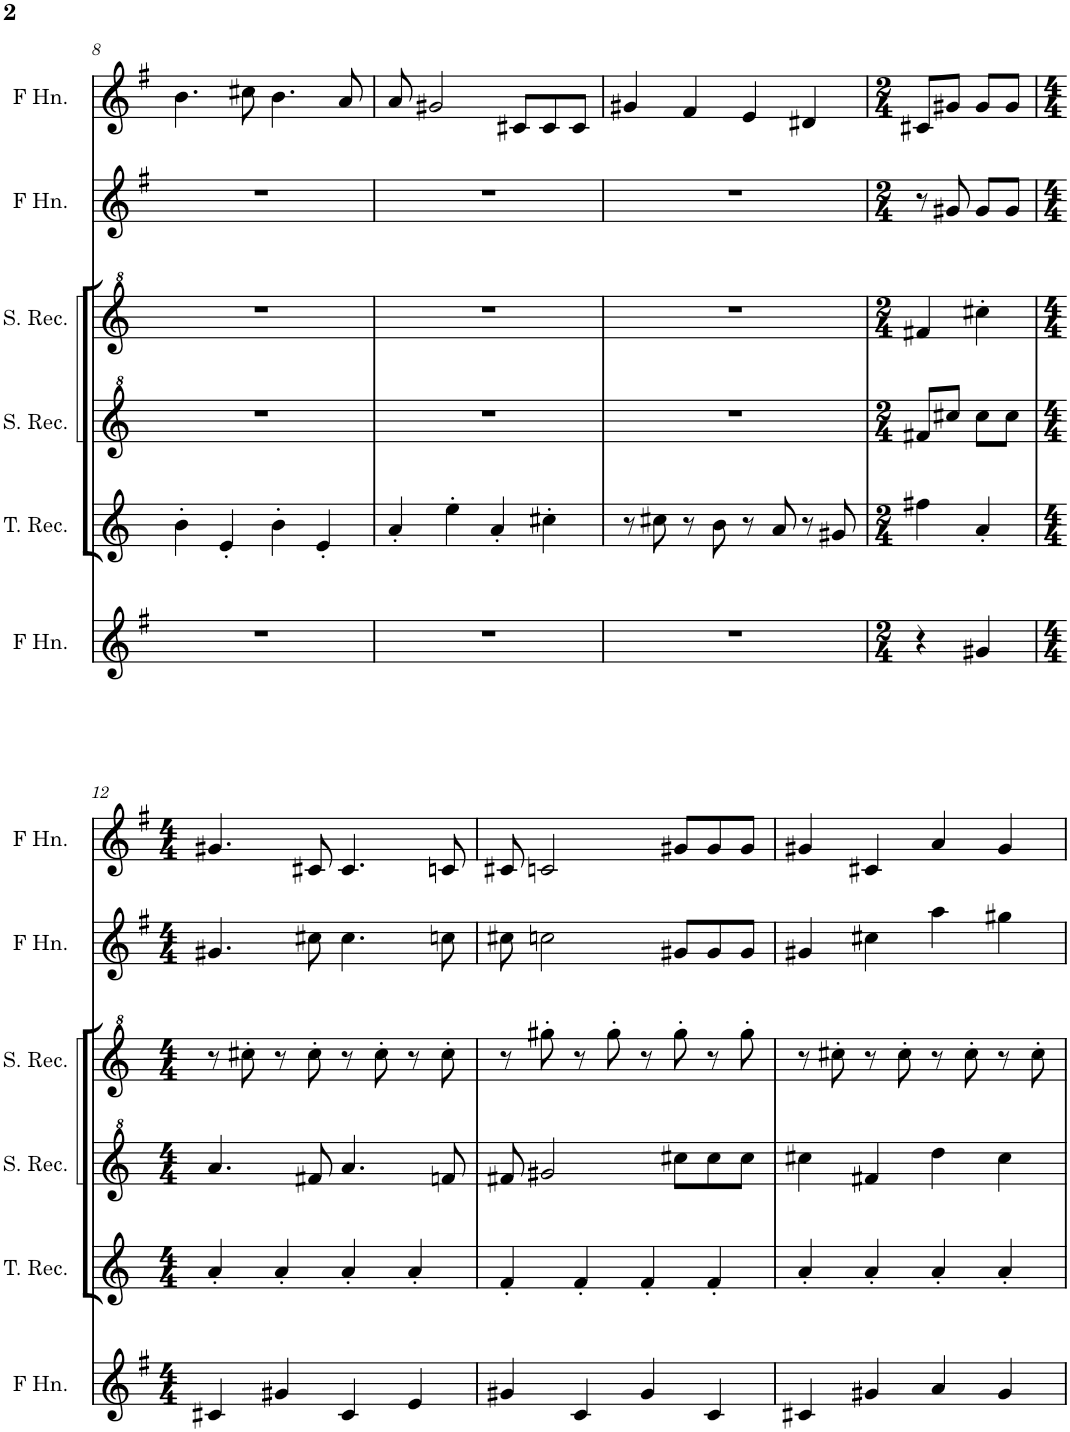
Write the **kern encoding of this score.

**kern	**kern	**kern	**kern	**kern	**kern	**kern	**dynam	**kern	**kern	**dynam
*part9	*part8	*part7	*part6	*part5	*part4	*part3	*part3	*part2	*part1	*part1
*staff9	*staff8	*staff7	*staff6	*staff5	*staff4	*staff3	*staff3	*staff2	*staff1	*staff1
*I"Horn in F	*I"Bass Recorder	*I"Tenor Recorder	*I"Soprano Recorder	*I"Soprano Recorder	*I"Horn in F	*I"Alto Recorder	*	*I"Horn in F	*I"Alto Recorder	*
*	*I'B. Rec.	*I'T. Rec.	*I'S. Rec.	*I'S. Rec.	*	*I'A. Rec.	*	*	*I'A. Rec.	*
!!LO:PB:g=z
*clefG2	*clefF^4	*clefG2	*clefG^2	*clefG^2	*clefG2	*clefG2	*	*clefG2	*clefG2	*
*Trd4c7	*	*	*	*	*Trd4c7	*	*	*Trd4c7	*	*
*k[f#]	*k[]	*k[]	*k[]	*k[]	*k[f#]	*k[]	*	*k[f#]	*k[]	*
*M4/4	*M4/4	*M4/4	*M4/4	*M4/4	*M4/4	*M4/4	*	*M4/4	*M4/4	*
=8	=8	=8	=8	=8	=8	=8	=8	=8	=8	=8
1r	1r	4b'\	1r	1r	1r	1r	.	4.b\	4.ee	.
.	.	4e'/	.	.	.	.	.	.	.	.
.	.	.	.	.	.	.	.	8cc#X\	8ff#X	.
.	.	4b'\	.	.	.	.	.	4.b\	4.ee	.
.	.	4e'/	.	.	.	.	.	.	.	.
.	.	.	.	.	.	.	.	8a/	8dd	.
=9	=9	=9	=9	=9	=9	=9	=9	=9	=9	=9
1r	1r	4a'/	1r	1r	1r	1r	.	8a/	8dd	.
.	.	.	.	.	.	.	.	2g#X/	2cc#X	.
.	.	4ee'\	.	.	.	.	.	.	.	.
.	.	4a'/	.	.	.	.	.	.	.	.
.	.	.	.	.	.	.	.	8c#X/L	8f#X	.
.	.	4cc#X'\	.	.	.	.	.	8c#/	8f#/L	.
.	.	.	.	.	.	.	.	8c#/J	8f#/J	.
=10	=10	=10	=10	=10	=10	=10	=10	=10	=10	=10
1r	1r	8r	1r	1r	1r	1r	.	4g#X/	4cc#X	.
.	.	8cc#X\	.	.	.	.	.	.	.	.
.	.	8r	.	.	.	.	.	4f#/	4b	.
.	.	8b\	.	.	.	.	.	.	.	.
.	.	8r	.	.	.	.	.	4e/	4a	.
.	.	8a/	.	.	.	.	.	.	.	.
.	.	8r	.	.	.	.	.	4d#X/	4g#X	.
.	.	8g#X/	.	.	.	.	.	.	.	.
=11	=11	=11	=11	=11	=11	=11	=11	=11	=11	=11
*M2/4	*M2/4	*M2/4	*M2/4	*M2/4	*M2/4	*M2/4	*	*M2/4	*M2/4	*
4r	4r	4ff#X\	8ff#X/L	4ff#X/	8r	8r	.	8c#X/L	8f#X/L	.
!	!	!	!	!	!	!	!LO:DY:b	!	!	!LO:DY:b
.	.	.	8ccc#X/J	.	8g#X/	8cc#X	ff	8g#X/J	8cc#X/J	ff
4g#X/	4c#X	4a'/	8ccc#\L	4ccc#X'\	8g#/L	8cc#\L	.	8g#/L	8cc#\L	.
.	.	.	8ccc#\J	.	8g#/J	8cc#\J	.	8g#/J	8cc#\J	.
!!LO:LB:g=z
=12	=12	=12	=12	=12	=12	=12	=12	=12	=12	=12
*M4/4	*M4/4	*M4/4	*M4/4	*M4/4	*M4/4	*M4/4	*	*M4/4	*M4/4	*
4c#X/	4F#X	4a'/	4.aa/	8r	4.g#X/	4.cc#X	.	4.g#X/	4.cc#X	.
.	.	.	.	8ccc#X'\	.	.	.	.	.	.
4g#X/	4c#X	4a'/	.	8r	.	.	.	.	.	.
.	.	.	8ff#X/	8ccc#'\	8cc#X\	8f#X	.	8c#X/	8f#X	.
4c#/	4F#	4a'/	4.aa/	8r	4.cc#\	4.f#	.	4.c#/	4.f#	.
.	.	.	.	8ccc#'\	.	.	.	.	.	.
4e/	4A	4a'/	.	8r	.	.	.	.	.	.
.	.	.	8ffn/	8ccc#'\	8ccn\	8fn	.	8cn/	8fn	.
=13	=13	=13	=13	=13	=13	=13	=13	=13	=13	=13
4g#X/	4c#X	4f'/	8ff#X/	8r	8cc#X\	8f#X	.	8c#X/	8f#X	.
.	.	.	2gg#X/	8ggg#X'\	2ccn\	2fn	.	2cn/	2fn	.
4c/	4F	4f'/	.	8r	.	.	.	.	.	.
.	.	.	.	8ggg#'\	.	.	.	.	.	.
4g#/	4c#	4f'/	.	8r	.	.	.	.	.	.
.	.	.	8ccc#X\L	8ggg#'\	8g#X/L	8cc#X	.	8g#X/L	8cc#X	.
4c/	4F	4f'/	8ccc#\	8r	8g#/	8cc#\L	.	8g#/	8cc#\L	.
.	.	.	8ccc#\J	8ggg#'\	8g#/J	8cc#\J	.	8g#/J	8cc#\J	.
=14	=14	=14	=14	=14	=14	=14	=14	=14	=14	=14
4c#X/	4F#X	4a'/	4ccc#X\	8r	4g#X/	4cc#X	.	4g#X/	4cc#X	.
.	.	.	.	8ccc#X'\	.	.	.	.	.	.
4g#X/	4c#X	4a'/	4ff#X/	8r	4cc#X\	4f#X	.	4c#X/	4f#X	.
.	.	.	.	8ccc#'\	.	.	.	.	.	.
4a/	4d	4a'/	4ddd\	8r	4aa\	4dd	.	4a/	4dd	.
.	.	.	.	8ccc#'\	.	.	.	.	.	.
4g#/	4c#	4a'/	4ccc#\	8r	4gg#X\	4cc#	.	4g#/	4cc#	.
.	.	.	.	8ccc#'\	.	.	.	.	.	.
=	=	=	=	=	=	=	=	=	=	=
*-	*-	*-	*-	*-	*-	*-	*-	*-	*-	*-
